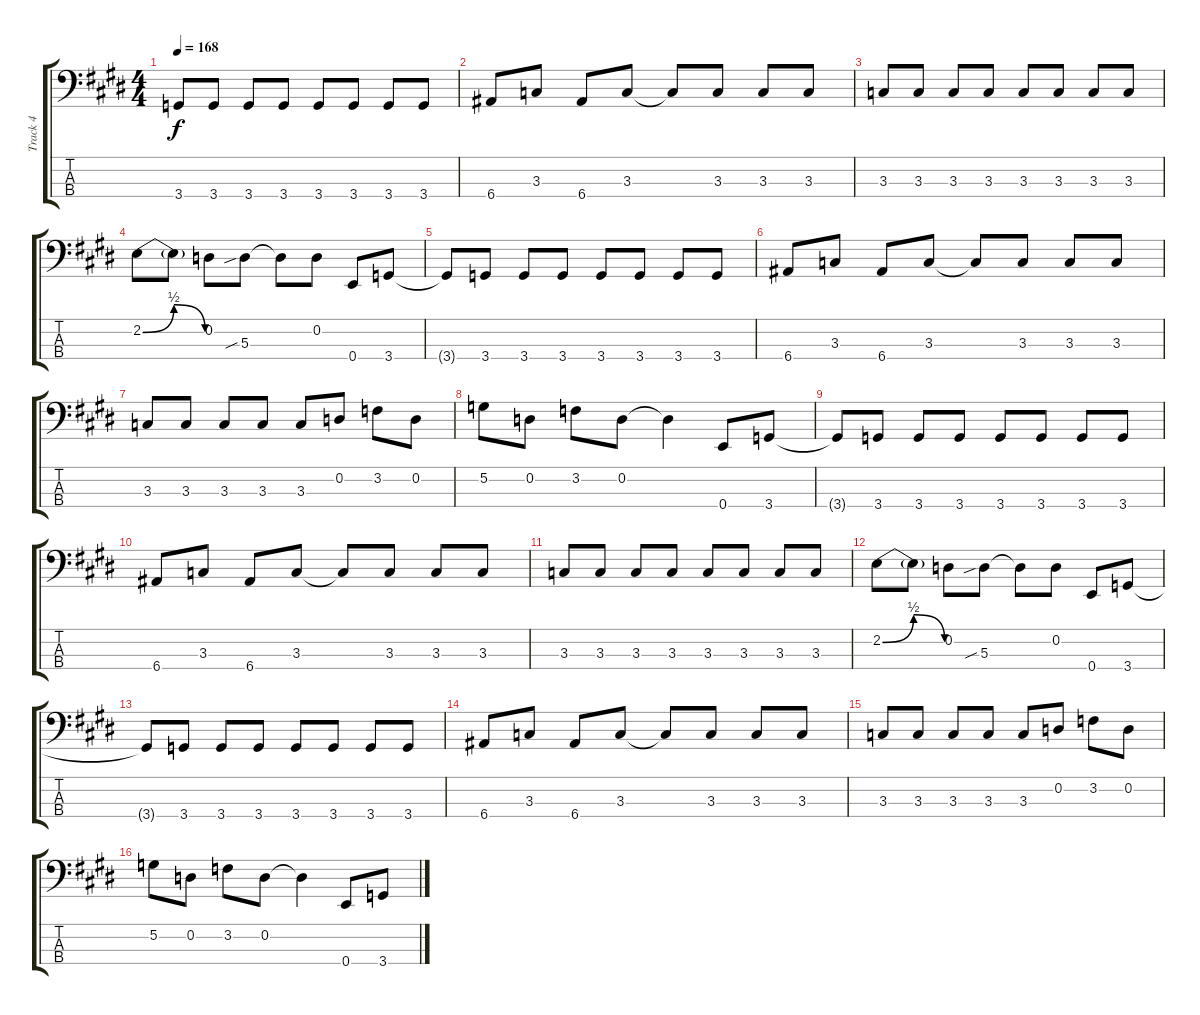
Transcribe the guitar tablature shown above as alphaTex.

\track ("Track 4" "Track 4") {instrument electricbassfinger}
\staff {score tabs}
\tuning (G2 D2 A1 E1) {hide}
\ts (4 4)
\tempo 168
\clef f4
\ks e
3.4{t}.8{dy f} 3.4.8 3.4.8 3.4.8 3.4.8 3.4.8 3.4.8 3.4.8 |
6.4.8 3.3.8 6.4.8 3.3.8 3.3{t}.8 3.3.8 3.3.8 3.3.8 |
3.3.8 3.3.8 3.3.8 3.3.8 3.3.8 3.3.8 3.3.8 3.3.8 |
2.2{be (bendrelease 0 0 30 2 30 2 60 0)}.8 2.2{t}.8 0.2.8 5.3{sib}.8 5.3{t}.8 0.2.8 0.4.8 3.4.8 |
3.4{t}.8 3.4.8 3.4.8 3.4.8 3.4.8 3.4.8 3.4.8 3.4.8 |
6.4.8 3.3.8 6.4.8 3.3.8 3.3{t}.8 3.3.8 3.3.8 3.3.8 |
3.3.8 3.3.8 3.3.8 3.3.8 3.3.8 0.2.8 3.2.8 0.2.8 |
5.2.8 0.2.8 3.2.8 0.2.8 0.2{t}.4 0.4.8 3.4.8 |
3.4{t}.8 3.4.8 3.4.8 3.4.8 3.4.8 3.4.8 3.4.8 3.4.8 |
6.4.8 3.3.8 6.4.8 3.3.8 3.3{t}.8 3.3.8 3.3.8 3.3.8 |
3.3.8 3.3.8 3.3.8 3.3.8 3.3.8 3.3.8 3.3.8 3.3.8 |
2.2{be (bendrelease 0 0 30 2 30 2 60 0)}.8 2.2{t}.8 0.2.8 5.3{sib}.8 5.3{t}.8 0.2.8 0.4.8 3.4.8 |
3.4{t}.8 3.4.8 3.4.8 3.4.8 3.4.8 3.4.8 3.4.8 3.4.8 |
6.4.8 3.3.8 6.4.8 3.3.8 3.3{t}.8 3.3.8 3.3.8 3.3.8 |
3.3.8 3.3.8 3.3.8 3.3.8 3.3.8 0.2.8 3.2.8 0.2.8 |
5.2.8 0.2.8 3.2.8 0.2.8 0.2{t}.4 0.4.8 3.4.8
